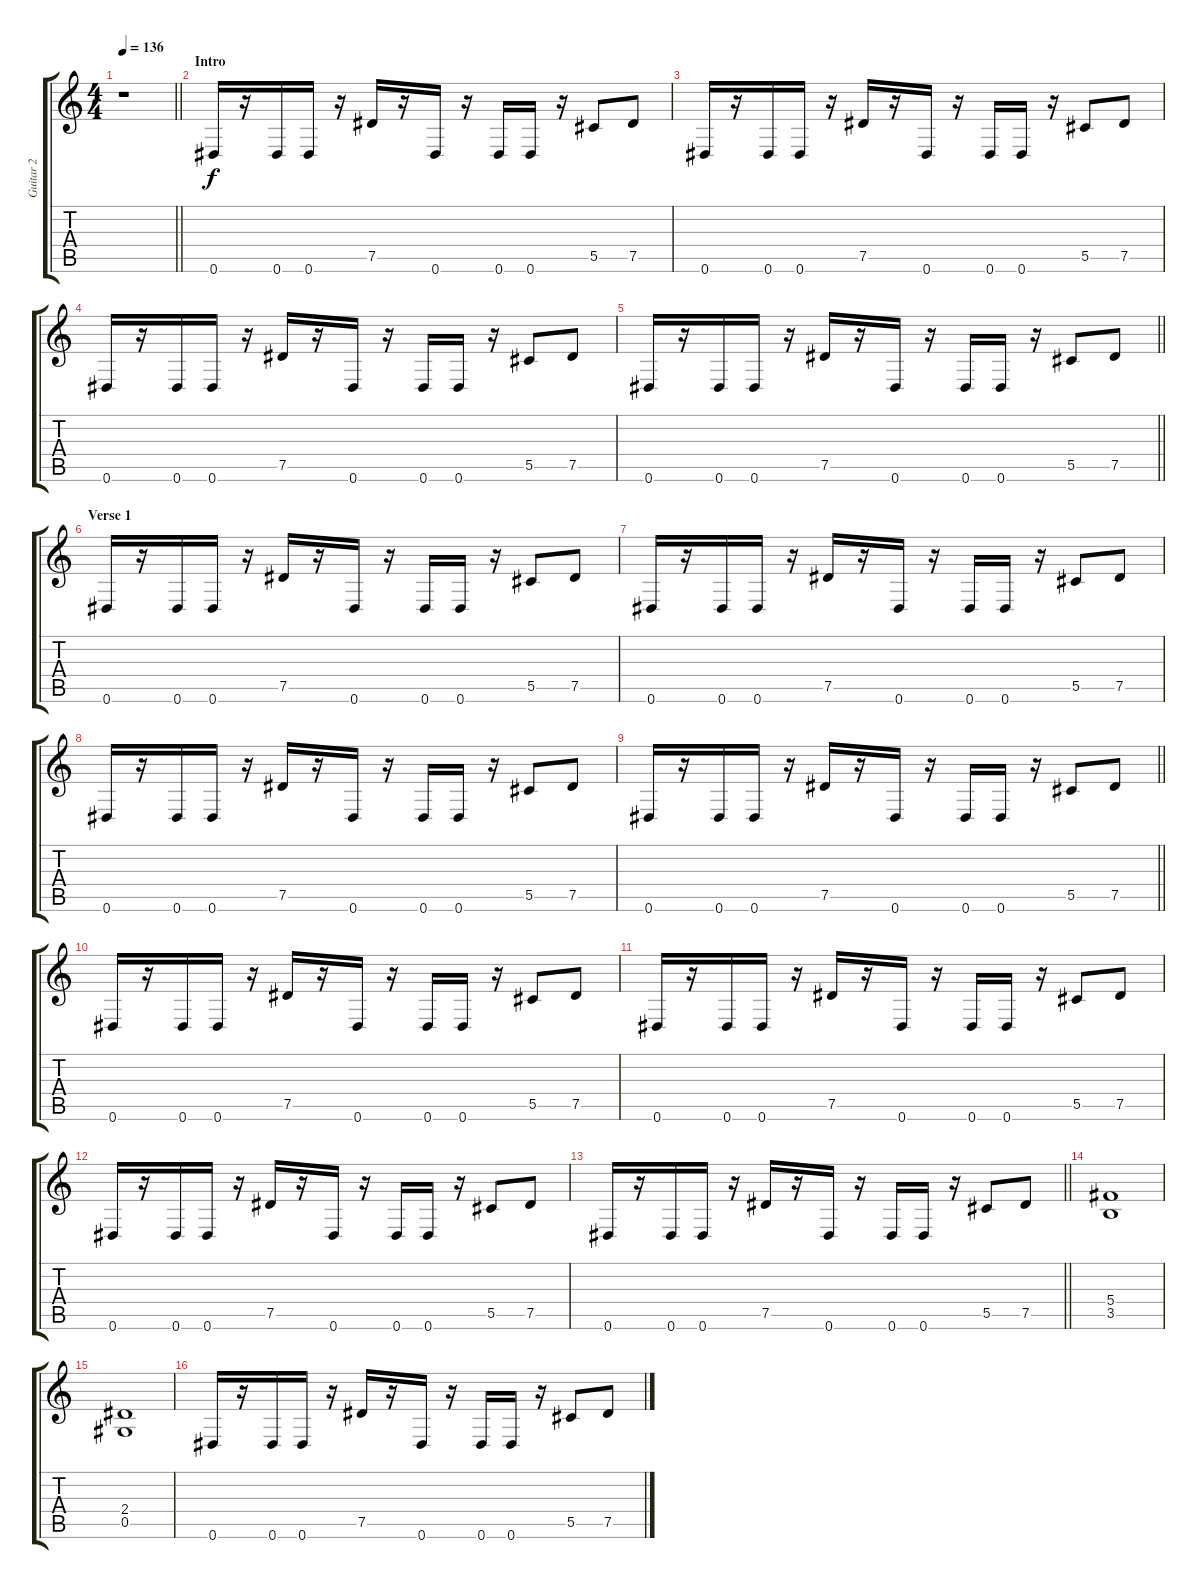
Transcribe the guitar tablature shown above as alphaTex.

\track ("Guitar 2" "Guitar 2") {instrument overdrivenguitar}
\staff {score tabs}
\tuning (Eb4 Bb3 Gb3 Db3 Ab2 Eb2) {hide}
\ts (4 4)
\tempo 136
\clef g2
\barLineRight lightlight
\ks c
r.1{dy f instrument overdrivenguitar} |
\section ("" "Intro")
0.6.16 r.16 0.6.16 0.6.16 r.16 7.5.16 r.16 0.6.16 r.16 0.6.16 0.6.16 r.16 5.5.8 7.5.8 |
0.6.16 r.16 0.6.16 0.6.16 r.16 7.5.16 r.16 0.6.16 r.16 0.6.16 0.6.16 r.16 5.5.8 7.5.8 |
0.6.16 r.16 0.6.16 0.6.16 r.16 7.5.16 r.16 0.6.16 r.16 0.6.16 0.6.16 r.16 5.5.8 7.5.8 |
\barLineRight lightlight
0.6.16 r.16 0.6.16 0.6.16 r.16 7.5.16 r.16 0.6.16 r.16 0.6.16 0.6.16 r.16 5.5.8 7.5.8 |
\section ("" "Verse 1")
0.6.16 r.16 0.6.16 0.6.16 r.16 7.5.16 r.16 0.6.16 r.16 0.6.16 0.6.16 r.16 5.5.8 7.5.8 |
0.6.16 r.16 0.6.16 0.6.16 r.16 7.5.16 r.16 0.6.16 r.16 0.6.16 0.6.16 r.16 5.5.8 7.5.8 |
0.6.16 r.16 0.6.16 0.6.16 r.16 7.5.16 r.16 0.6.16 r.16 0.6.16 0.6.16 r.16 5.5.8 7.5.8 |
\barLineRight lightlight
0.6.16 r.16 0.6.16 0.6.16 r.16 7.5.16 r.16 0.6.16 r.16 0.6.16 0.6.16 r.16 5.5.8 7.5.8 |
0.6.16 r.16 0.6.16 0.6.16 r.16 7.5.16 r.16 0.6.16 r.16 0.6.16 0.6.16 r.16 5.5.8 7.5.8 |
0.6.16 r.16 0.6.16 0.6.16 r.16 7.5.16 r.16 0.6.16 r.16 0.6.16 0.6.16 r.16 5.5.8 7.5.8 |
0.6.16 r.16 0.6.16 0.6.16 r.16 7.5.16 r.16 0.6.16 r.16 0.6.16 0.6.16 r.16 5.5.8 7.5.8 |
\barLineRight lightlight
0.6.16 r.16 0.6.16 0.6.16 r.16 7.5.16 r.16 0.6.16 r.16 0.6.16 0.6.16 r.16 5.5.8 7.5.8 |
(5.4 3.5).1 |
(2.4 0.5).1 |
0.6.16 r.16 0.6.16 0.6.16 r.16 7.5.16 r.16 0.6.16 r.16 0.6.16 0.6.16 r.16 5.5.8 7.5.8
